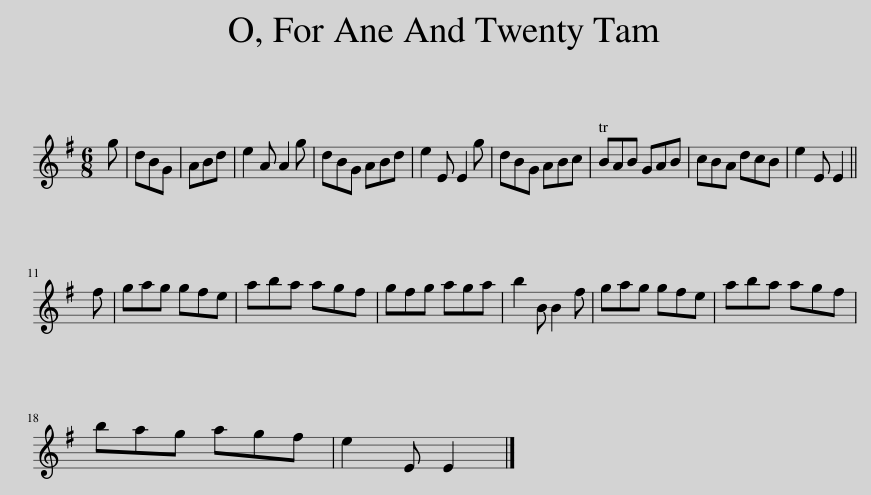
X:1
L:1/8
M:6/8
I:linebreak $
K:Emin
V:1 treble
V:1
 g | dBG | ABd | e2 A A2 g | dBG ABd | %5
 e2 E E2 g | dBG ABc | BAB GAB | cBA dcB | e2 E E2 ||$ %10
 f | gag gfe | aba agf | gfg aga | b2 B B2 f | %15
 gag gfe | aba agf |$ bag agf | e2 E E2 |] %19
